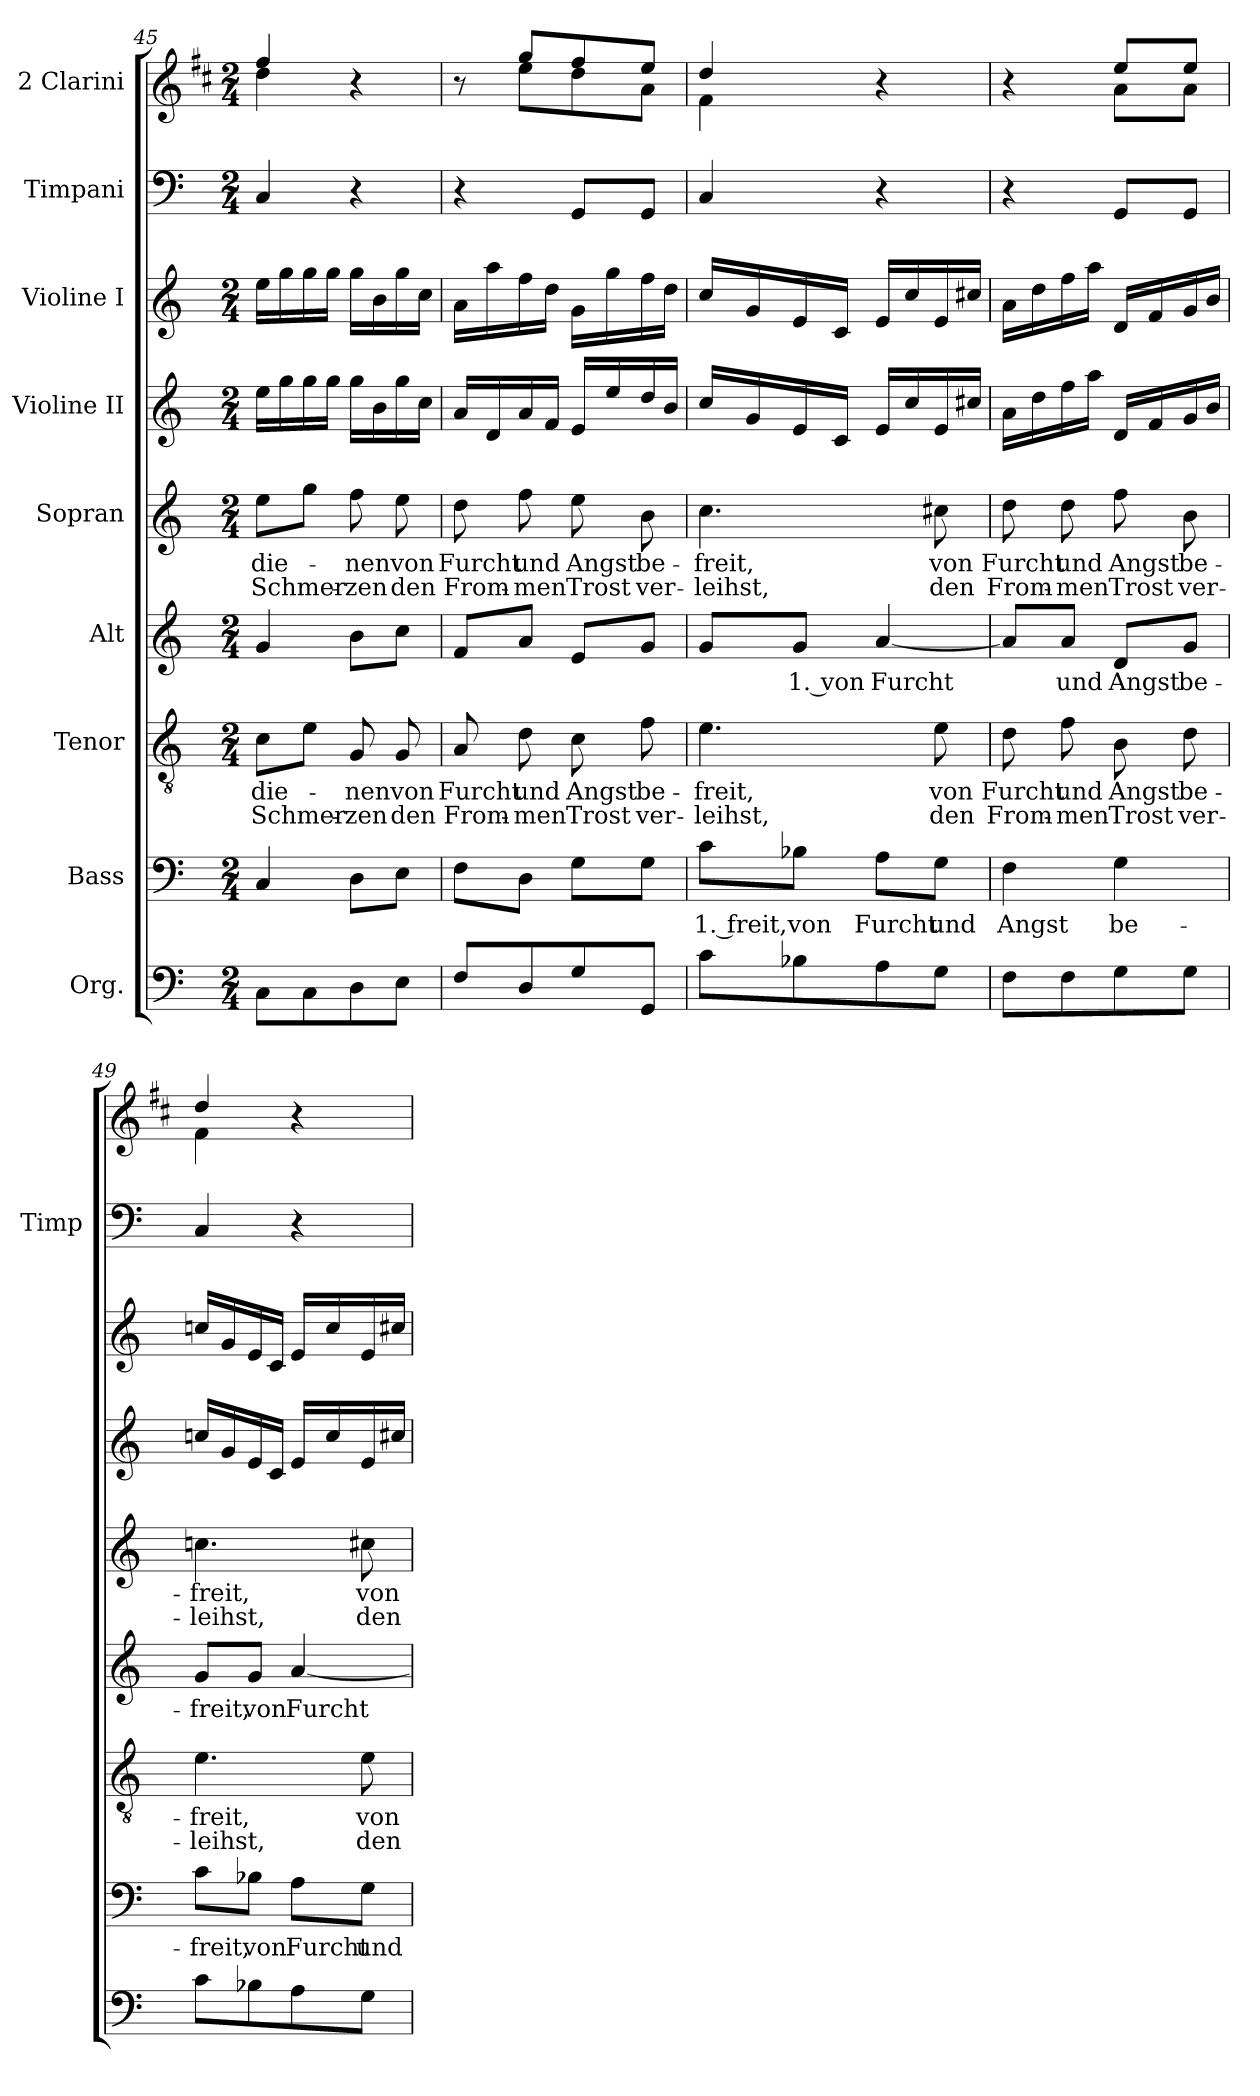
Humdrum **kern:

**kern	**kern	**text	**kern	**text	**text	**kern	**text	**kern	**text	**text	**kern	**kern	**kern	**kern
*part9	*part8	*part8	*part7	*part7	*part7	*part6	*part6	*part5	*part5	*part5	*part4	*part3	*part2	*part1
*staff9	*staff8	*staff8	*staff7	*staff7	*staff7	*staff6	*staff6	*staff5	*staff5	*staff5	*staff4	*staff3	*staff2	*staff1
*I"Org.	*I"Bass	*	*I"Tenor	*	*	*I"Alt	*	*I"Sopran	*	*	*I"Violine II	*I"Violine I	*I"Timpani	*I"2 Clarini
*	*	*	*	*	*	*	*	*	*	*	*	*	*I'Timp	*
*clefF4	*clefF4	*	*clefGv2	*	*	*clefG2	*	*clefG2	*	*	*clefG2	*clefG2	*clefF4	*clefG2
*ITrd7c12	*	*	*	*	*	*	*	*	*	*	*	*	*	*ITrd1c2
*k[]	*k[]	*	*k[]	*	*	*k[]	*	*k[]	*	*	*k[]	*k[]	*k[]	*k[]
*M2/4	*M2/4	*	*M2/4	*	*	*M2/4	*	*M2/4	*	*	*M2/4	*M2/4	*M2/4	*M2/4
=45	=45	=45	=45	=45	=45	=45	=45	=45	=45	=45	=45	=45	=45	=45
*	*	*	*	*	*	*	*	*	*	*	*	*	*	*^
8CC\L	4C/	.	8c\L	die-	Schmer-	4g/	.	8ee\L	die-	Schmer-	16ee\LL	16ee\LL	4C/	4ee/	4cc\
.	.	.	.	.	.	.	.	.	.	.	16gg\	16gg\	.	.	.
8CC\	.	.	8e\J	.	.	.	.	8gg\J	.	.	16gg\	16gg\	.	.	.
.	.	.	.	.	.	.	.	.	.	.	16gg\JJ	16gg\JJ	.	.	.
8DD\	8D\L	.	8G/	-nen	-zen	8b\L	.	8ff\	-nen	-zen	16gg\LL	16gg\LL	4r	4r	4ryy
.	.	.	.	.	.	.	.	.	.	.	16b\	16b\	.	.	.
8EE\J	8E\J	.	8G/	von	den	8cc\J	.	8ee\	von	den	16gg\	16gg\	.	.	.
.	.	.	.	.	.	.	.	.	.	.	16cc\JJ	16cc\JJ	.	.	.
=46	=46	=46	=46	=46	=46	=46	=46	=46	=46	=46	=46	=46	=46	=46	=46
8FF/L	8F\L	.	8A/	Furcht	From-	8f/L	.	8dd\	Furcht	From-	16a/LL	16a\LL	4r	8r	8ryy
.	.	.	.	.	.	.	.	.	.	.	16d/	16aa\	.	.	.
8DD/	8D\J	.	8d\	und	-men	8a/J	.	8ff\	und	-men	16a/	16ff\	.	8ff/L	8dd\L
.	.	.	.	.	.	.	.	.	.	.	16f/JJ	16dd\JJ	.	.	.
8GG/	8G\L	.	8c\	Angst	Trost	8e/L	.	8ee\	Angst	Trost	16e/LL	16g\LL	8GG/L	8ee/	8cc\
.	.	.	.	.	.	.	.	.	.	.	16ee/	16gg\	.	.	.
8GGG/J	8G\J	.	8f\	be-	ver-	8g/J	.	8b\	be-	ver-	16dd/	16ff\	8GG/J	8dd/J	8g\J
.	.	.	.	.	.	.	.	.	.	.	16b/JJ	16dd\JJ	.	.	.
!!LO:PB:g=z	!!
=47	=47	=47	=47	=47	=47	=47	=47	=47	=47	=47	=47	=47	=47	=47	=47
8C\L	8c\L	-1. freit,	4.e\	-freit,	-leihst,	8g/L	.	4.cc\	-freit,	-leihst,	16cc/LL	16cc/LL	4C/	4cc/	4e\
.	.	.	.	.	.	.	.	.	.	.	16g/	16g/	.	.	.
8BB-X\	8B-X\J	von	.	.	.	8g/J	1. von	.	.	.	16e/	16e/	.	.	.
.	.	.	.	.	.	.	.	.	.	.	16c/JJ	16c/JJ	.	.	.
8AA\	8A\L	Furcht	.	.	.	[4a/	Furcht	.	.	.	16e/LL	16e/LL	4r	4r	4ryy
.	.	.	.	.	.	.	.	.	.	.	16cc/	16cc/	.	.	.
8GG\J	8G\J	und	8e\	von	den	.	.	8cc#X\	von	den	16e/	16e/	.	.	.
.	.	.	.	.	.	.	.	.	.	.	16cc#X/JJ	16cc#X/JJ	.	.	.
=48	=48	=48	=48	=48	=48	=48	=48	=48	=48	=48	=48	=48	=48	=48	=48
8FF\L	4F\	Angst	8d\	Furcht	From-	8a/L]	.	8dd\	Furcht	From-	16a\LL	16a\LL	4r	4r	4ryy
.	.	.	.	.	.	.	.	.	.	.	16dd\	16dd\	.	.	.
8FF\	.	.	8f\	und	-men	8a/J	und	8dd\	und	-men	16ff\	16ff\	.	.	.
.	.	.	.	.	.	.	.	.	.	.	16aa\JJ	16aa\JJ	.	.	.
8GG\	4G\	be-	8B\	Angst	Trost	8d/L	Angst	8ff\	Angst	Trost	16d/LL	16d/LL	8GG/L	8dd/L	8g\L
.	.	.	.	.	.	.	.	.	.	.	16f/	16f/	.	.	.
8GG\J	.	.	8d\	be-	ver-	8g/J	be-	8b\	be-	ver-	16g/	16g/	8GG/J	8dd/J	8g\J
.	.	.	.	.	.	.	.	.	.	.	16b/JJ	16b/JJ	.	.	.
=49	=49	=49	=49	=49	=49	=49	=49	=49	=49	=49	=49	=49	=49	=49	=49
8C\L	8c\L	-freit,	4.e\	-freit,	-leihst,	8g/L	-freit,	4.ccn\	-freit,	-leihst,	16ccn/LL	16ccn/LL	4C/	4cc/	4e\
.	.	.	.	.	.	.	.	.	.	.	16g/	16g/	.	.	.
8BB-X\	8B-X\J	von	.	.	.	8g/J	von	.	.	.	16e/	16e/	.	.	.
.	.	.	.	.	.	.	.	.	.	.	16c/JJ	16c/JJ	.	.	.
8AA\	8A\L	Furcht	.	.	.	[4a/	Furcht	.	.	.	16e/LL	16e/LL	4r	4r	4ryy
.	.	.	.	.	.	.	.	.	.	.	16cc/	16cc/	.	.	.
8GG\J	8G\J	und	8e\	von	den	.	.	8cc#X\	von	den	16e/	16e/	.	.	.
.	.	.	.	.	.	.	.	.	.	.	16cc#X/JJ	16cc#X/JJ	.	.	.
*	*	*	*	*	*	*	*	*	*	*	*	*	*	*v	*v
=	=	=	=	=	=	=	=	=	=	=	=	=	=	=
*-	*-	*-	*-	*-	*-	*-	*-	*-	*-	*-	*-	*-	*-	*-
